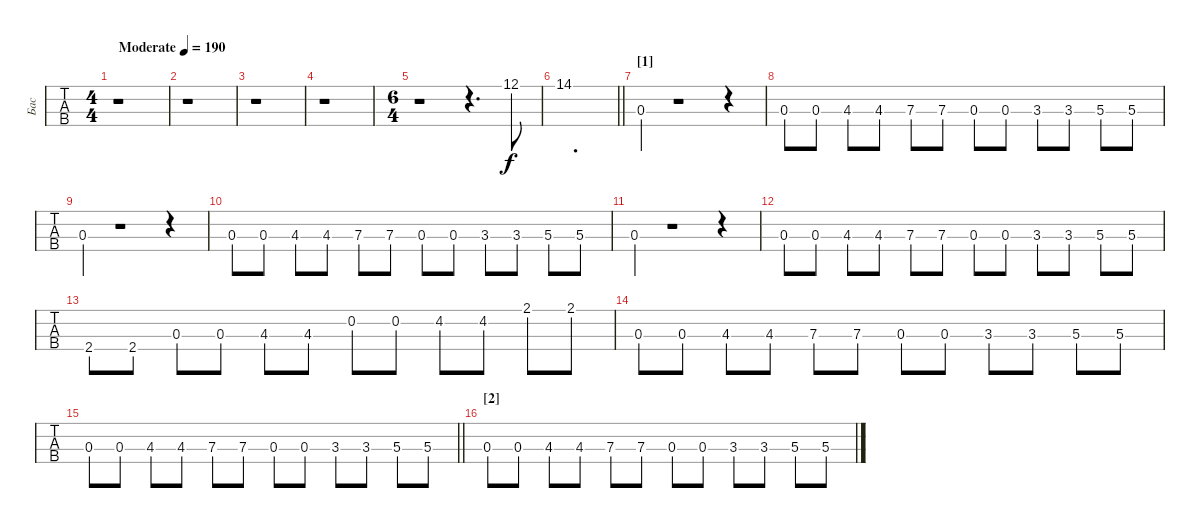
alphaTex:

\track ("Бас" "Бас") {instrument electricbassfinger}
\staff {tabs}
\tuning (G2 D2 A1 E1) {hide}
\ts (4 4)
\tempo (190 "Moderate")
\tempo 125
\tempo (190 "Moderate")
\clef f4
\ks c
r.1{dy f instrument electricbassfinger} |
r.1 |
r.1 |
r.1 |
\ts (6 4)
r.1 r.4{d} 12.1.8 |
\barLineRight lightlight
14.1.1{d} |
\section ("" "[1]")
0.3.4 r.1 r.4 |
0.3.8 0.3.8 4.3.8 4.3.8 7.3.8 7.3.8 0.3.8 0.3.8 3.3.8 3.3.8 5.3.8 5.3.8 |
0.3.4 r.1 r.4 |
0.3.8 0.3.8 4.3.8 4.3.8 7.3.8 7.3.8 0.3.8 0.3.8 3.3.8 3.3.8 5.3.8 5.3.8 |
0.3.4 r.1 r.4 |
0.3.8 0.3.8 4.3.8 4.3.8 7.3.8 7.3.8 0.3.8 0.3.8 3.3.8 3.3.8 5.3.8 5.3.8 |
2.4.8 2.4.8 0.3.8 0.3.8 4.3.8 4.3.8 0.2.8 0.2.8 4.2.8 4.2.8 2.1.8 2.1.8 |
0.3.8 0.3.8 4.3.8 4.3.8 7.3.8 7.3.8 0.3.8 0.3.8 3.3.8 3.3.8 5.3.8 5.3.8 |
\barLineRight lightlight
0.3.8 0.3.8 4.3.8 4.3.8 7.3.8 7.3.8 0.3.8 0.3.8 3.3.8 3.3.8 5.3.8 5.3.8 |
\section ("" "[2]")
0.3.8 0.3.8 4.3.8 4.3.8 7.3.8 7.3.8 0.3.8 0.3.8 3.3.8 3.3.8 5.3.8 5.3.8
